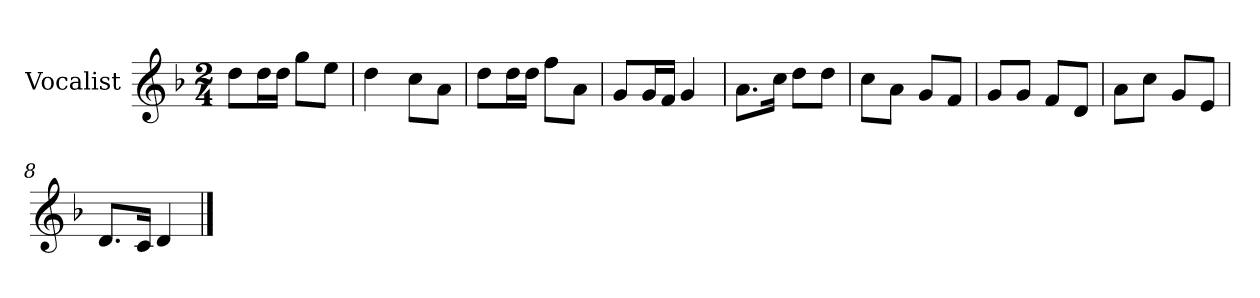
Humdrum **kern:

**kern
*part1
*staff1
*I"Vocalist
*k[b-]
*F:
*M2/4
=
8ddL
16ddL
16ddJJ
8ggL
8eeJ
=1
4dd
8ccL
8aJ
=2
8ddL
16ddL
16ddJJ
8ffL
8aJ
=3
8gL
16gL
16fJJ
4g
=4
8.aL
16ccJk
8ddL
8ddJ
=5
8ccL
8aJ
8gL
8fJ
=6
8gL
8gJ
8fL
8dJ
=7
8aL
8ccJ
8gL
8eJ
=8
8.dL
16cJk
4d
==
*-
